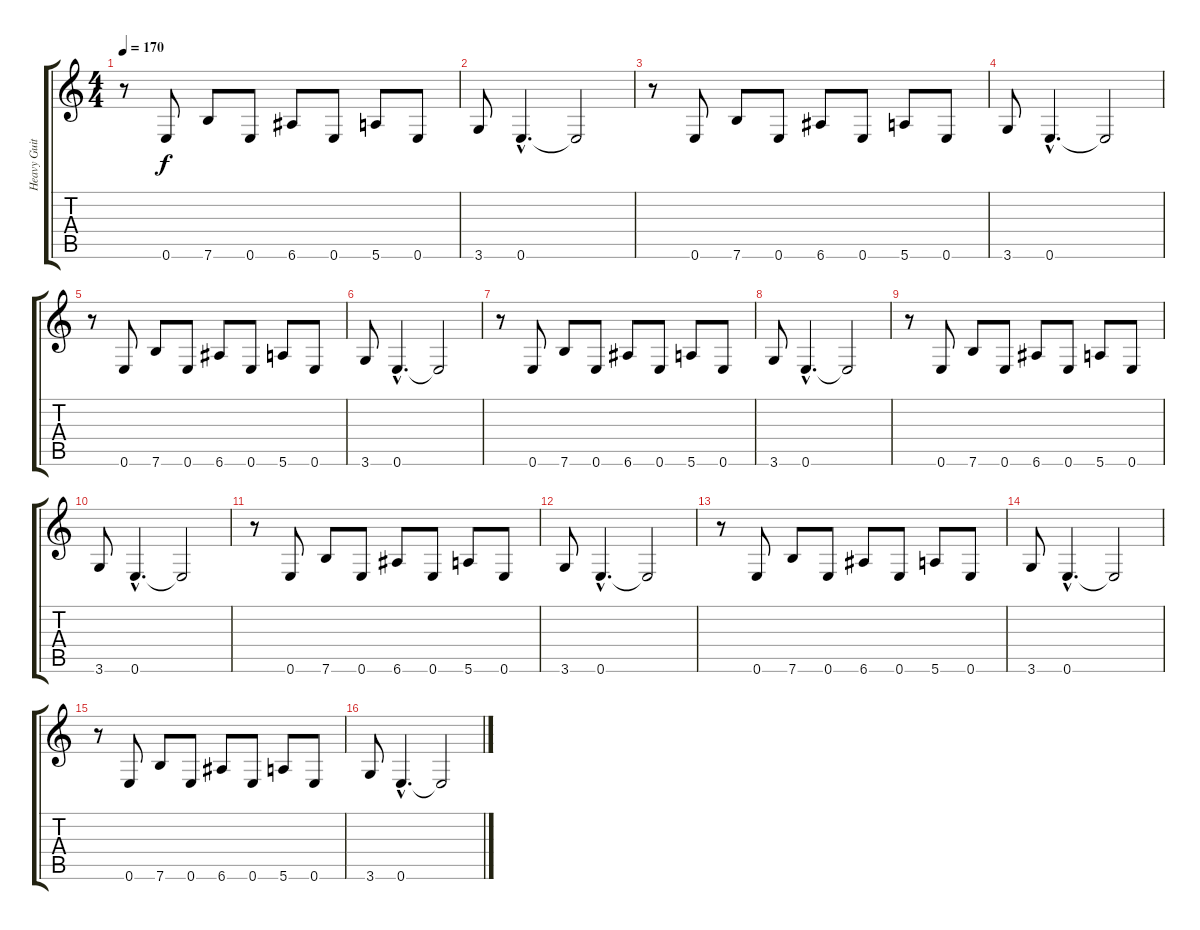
\track ("Heavy Guitar" "Heavy Guit") {instrument overdrivenguitar}
\staff {score tabs}
\tuning (E4 B3 G3 D3 A2 E2) {hide}
\ts (4 4)
\tempo 170
\clef g2
\ks c
r.8{dy f} 0.6.8 7.6.8 0.6.8 6.6.8 0.6.8 5.6.8 0.6.8 |
3.6.8 0.6{hac}.4{d} 0.6{t}.2 |
r.8 0.6.8 7.6.8 0.6.8 6.6.8 0.6.8 5.6.8 0.6.8 |
3.6.8 0.6{hac}.4{d} 0.6{t}.2 |
r.8 0.6.8 7.6.8 0.6.8 6.6.8 0.6.8 5.6.8 0.6.8 |
3.6.8 0.6{hac}.4{d} 0.6{t}.2 |
r.8 0.6.8 7.6.8 0.6.8 6.6.8 0.6.8 5.6.8 0.6.8 |
3.6.8 0.6{hac}.4{d} 0.6{t}.2 |
r.8 0.6.8 7.6.8 0.6.8 6.6.8 0.6.8 5.6.8 0.6.8 |
3.6.8 0.6{hac}.4{d} 0.6{t}.2 |
r.8 0.6.8 7.6.8 0.6.8 6.6.8 0.6.8 5.6.8 0.6.8 |
3.6.8 0.6{hac}.4{d} 0.6{t}.2 |
r.8 0.6.8 7.6.8 0.6.8 6.6.8 0.6.8 5.6.8 0.6.8 |
3.6.8{volume 12} 0.6{hac}.4{d} 0.6{t}.2 |
r.8 0.6.8 7.6.8 0.6.8 6.6.8 0.6.8 5.6.8 0.6.8 |
3.6.8{volume 8} 0.6{hac}.4{d} 0.6{t}.2
